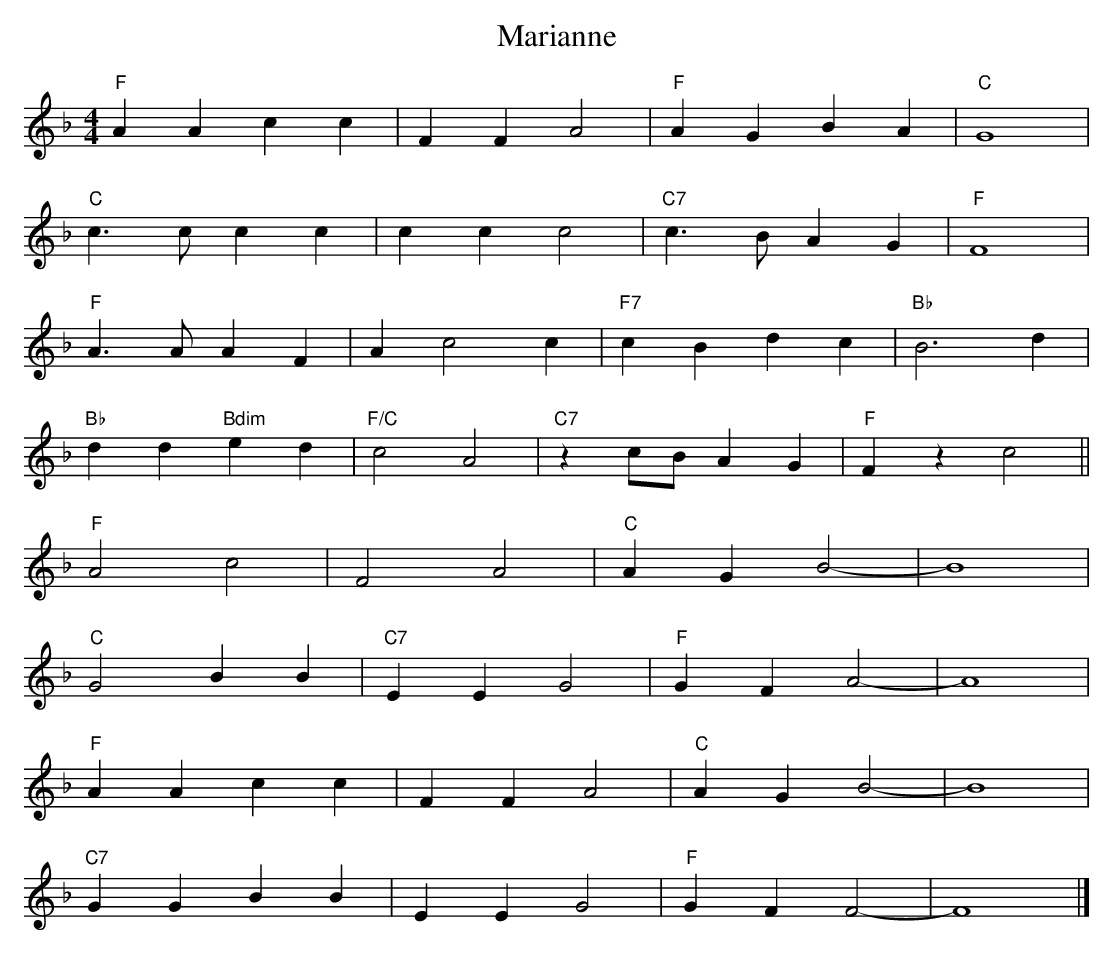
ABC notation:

X:1
T: Marianne
M:4/4
L:1/4
K:F
"F"AAcc | FFA2 | "F"AGBA | "C"G4|
"C"c>ccc | ccc2 | "C7"c>BAG | "F"F4|
"F"A>AAF | Ac2c | "F7"cBdc | "Bb"B3d|
"Bb"dd"Bdim"ed | "F/C"c2A2 | "C7"zc/2B/2AG | "F"Fzc2||
"F"A2c2 | F2A2 | "C"AGB2- | B4|
"C"G2BB | "C7"EEG2 | "F"GFA2- | A4|
"F"AAcc | FFA2 | "C"AGB2- | B4|
"C7"GGBB | EEG2 | "F"GFF2- | F4|]
